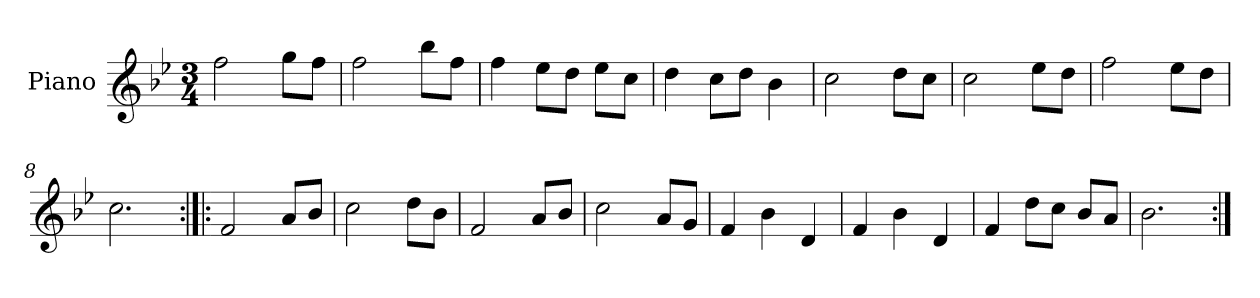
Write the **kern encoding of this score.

**kern
*part1
*staff1
*I"Piano
*I'Pno.
*clefG2
*k[b-e-]
*M3/4
=1
2ff\
8gg\L
8ff\J
=2
2ff\
8bb-\L
8ff\J
=3
4ff\
8ee-\L
8dd\J
8ee-\L
8cc\J
=4
4dd\
8cc\L
8dd\J
4b-\
=5
2cc\
8dd\L
8cc\J
=6
2cc\
8ee-\L
8dd\J
=7
2ff\
8ee-\L
8dd\J
=8
2.cc\
=9:|!|:
2f/
8a/L
8b-/J
=10
2cc\
8dd\L
8b-\J
=11
2f/
8a/L
8b-/J
=12
2cc\
8a/L
8g/J
=13
4f/
4b-\
4d/
=14
4f/
4b-\
4d/
=15
4f/
8dd\L
8cc\J
8b-/L
8a/J
=16
2.b-\
=:|!
*-
